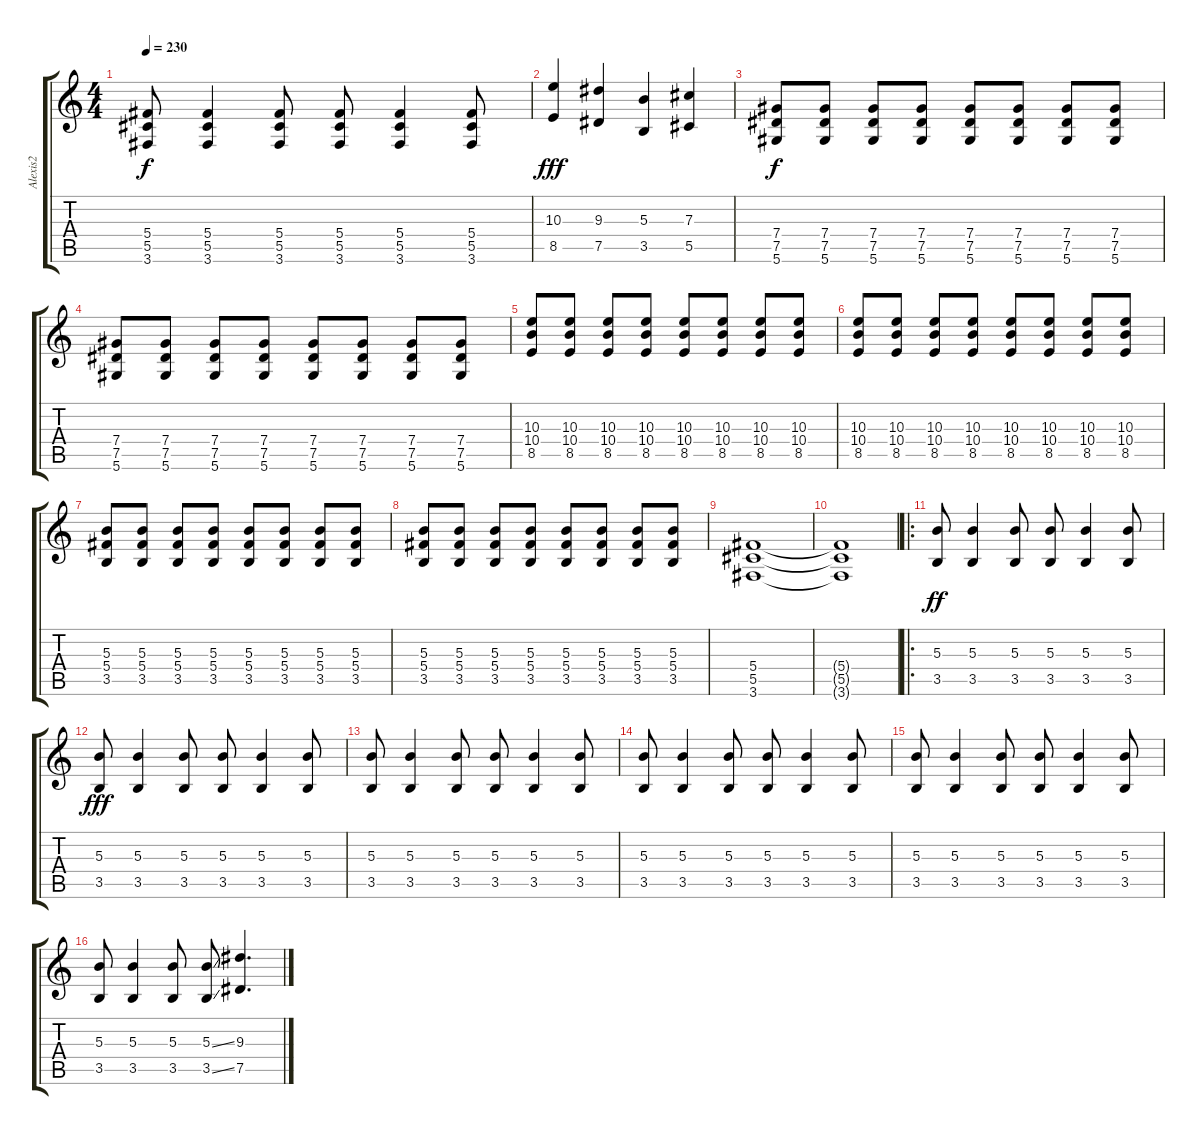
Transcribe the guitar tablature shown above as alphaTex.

\track ("Alexis2" "Alexis2") {instrument distortionguitar}
\staff {score tabs}
\tuning (Eb4 Bb3 Gb3 Db3 Ab2 Eb2) {hide}
\ts (4 4)
\tempo 230
\clef g2
\ks c
(5.4 5.5 3.6).8{dy f} (5.4 5.5 3.6).4 (5.4 5.5 3.6).8 (5.4 5.5 3.6).8 (5.4 5.5 3.6).4 (5.4 5.5 3.6).8 |
(10.3 8.5).4{dy fff} (9.3 7.5).4 (5.3 3.5).4 (7.3 5.5).4 |
(7.4 7.5 5.6).8{dy f} (7.4 7.5 5.6).8 (7.4 7.5 5.6).8 (7.4 7.5 5.6).8 (7.4 7.5 5.6).8 (7.4 7.5 5.6).8 (7.4 7.5 5.6).8 (7.4 7.5 5.6).8 |
(7.4 7.5 5.6).8 (7.4 7.5 5.6).8 (7.4 7.5 5.6).8 (7.4 7.5 5.6).8 (7.4 7.5 5.6).8 (7.4 7.5 5.6).8 (7.4 7.5 5.6).8 (7.4 7.5 5.6).8 |
(10.3 10.4 8.5).8 (10.3 10.4 8.5).8 (10.3 10.4 8.5).8 (10.3 10.4 8.5).8 (10.3 10.4 8.5).8 (10.3 10.4 8.5).8 (10.3 10.4 8.5).8 (10.3 10.4 8.5).8 |
(10.3 10.4 8.5).8 (10.3 10.4 8.5).8 (10.3 10.4 8.5).8 (10.3 10.4 8.5).8 (10.3 10.4 8.5).8 (10.3 10.4 8.5).8 (10.3 10.4 8.5).8 (10.3 10.4 8.5).8 |
(5.3 5.4 3.5).8 (5.3 5.4 3.5).8 (5.3 5.4 3.5).8 (5.3 5.4 3.5).8 (5.3 5.4 3.5).8 (5.3 5.4 3.5).8 (5.3 5.4 3.5).8 (5.3 5.4 3.5).8 |
(5.3 5.4 3.5).8 (5.3 5.4 3.5).8 (5.3 5.4 3.5).8 (5.3 5.4 3.5).8 (5.3 5.4 3.5).8 (5.3 5.4 3.5).8 (5.3 5.4 3.5).8 (5.3 5.4 3.5).8 |
(5.4 5.5 3.6).1 |
(5.4{t} 5.5{t} 3.6{t}).1 |
\ro
(5.3 3.5).8{dy ff balance 8} (5.3 3.5).4 (5.3 3.5).8 (5.3 3.5).8 (5.3 3.5).4 (5.3 3.5).8 |
(5.3 3.5).8{dy fff} (5.3 3.5).4 (5.3 3.5).8 (5.3 3.5).8 (5.3 3.5).4 (5.3 3.5).8 |
(5.3 3.5).8 (5.3 3.5).4 (5.3 3.5).8 (5.3 3.5).8 (5.3 3.5).4 (5.3 3.5).8 |
(5.3 3.5).8 (5.3 3.5).4 (5.3 3.5).8 (5.3 3.5).8 (5.3 3.5).4 (5.3 3.5).8 |
(5.3 3.5).8 (5.3 3.5).4 (5.3 3.5).8 (5.3 3.5).8 (5.3 3.5).4 (5.3 3.5).8 |
(5.3 3.5).8 (5.3 3.5).4 (5.3 3.5).8 (5.3{ss} 3.5{ss}).8 (9.3 7.5).4{d}
